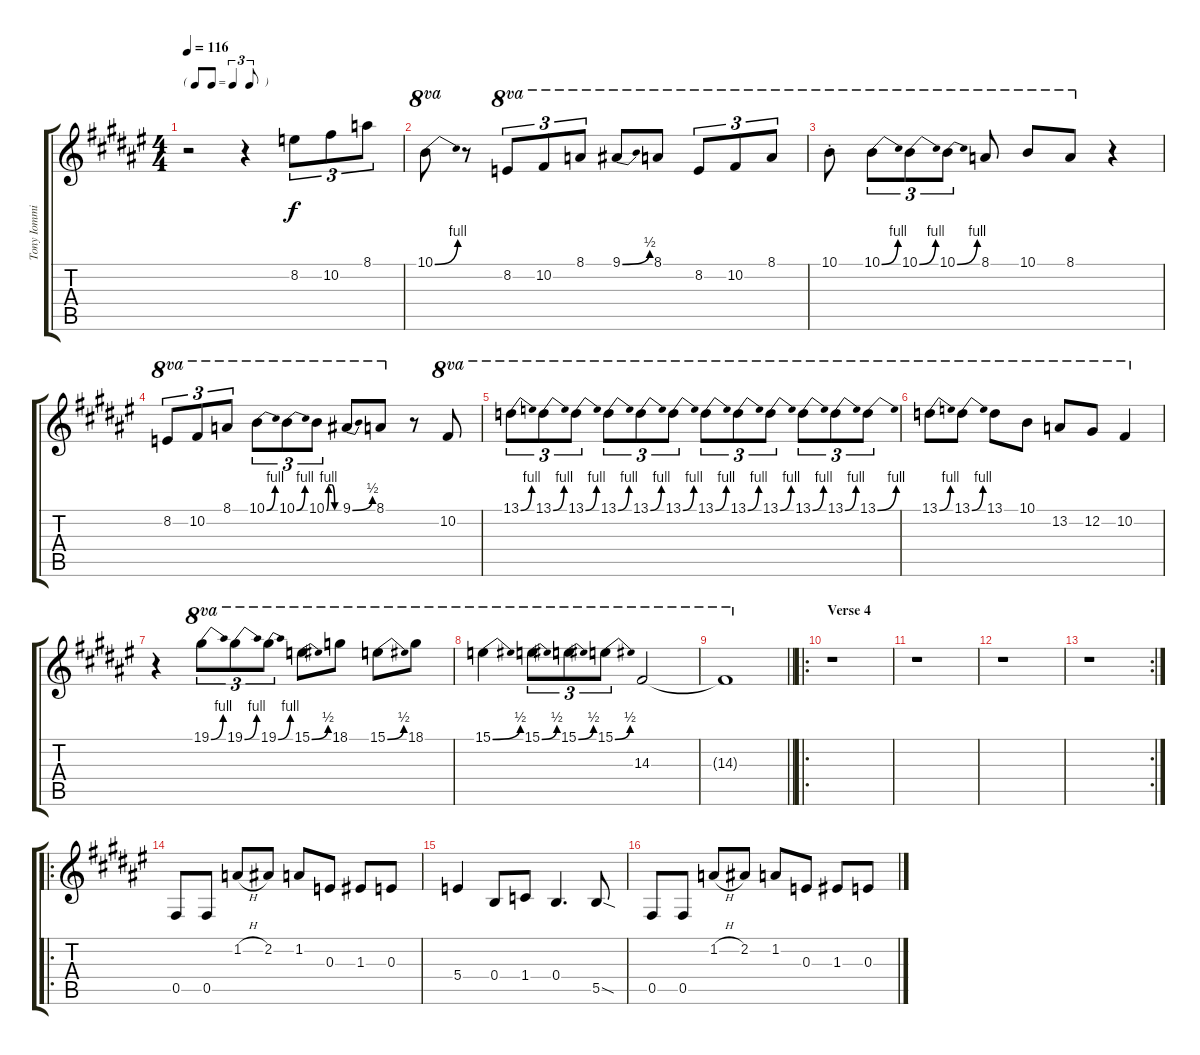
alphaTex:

\track ("Tony Iommi - Solo" "Tony Iommi") {instrument distortionguitar}
\staff {score tabs}
\tuning (Db4 Ab3 E3 B2 Gb2 Db2) {hide}
\ts (4 4)
\tf triplet8th
\tempo 116
\clef g2
\ks f#
r.2{dy f} r.4 8.2.8{tu (3 2)} 10.2.8{tu (3 2)} 8.1.8{tu (3 2)} |
10.1{be (bend 0 0 60 4)}.8{ot 8va} r.8 8.2.8{tu (3 2) ot 8va} 10.2.8{tu (3 2) ot 8va} 8.1.8{tu (3 2) ot 8va} 9.1{be (bend 0 0 60 2)}.8{ot 8va} 8.1.8{ot 8va} 8.2.8{tu (3 2) ot 8va} 10.2.8{tu (3 2) ot 8va} 8.1.8{tu (3 2) ot 8va} |
10.1{st}.8{ot 8va} 10.1{be (bend 0 0 60 4)}.8{tu (3 2) ot 8va} 10.1{be (bend 0 0 60 4)}.8{tu (3 2) ot 8va} 10.1{be (bend 0 0 60 4)}.8{tu (3 2) ot 8va} 8.1.8{ot 8va} 10.1.8{ot 8va} 8.1.8{ot 8va} r.4 |
8.2.8{tu (3 2) ot 8va} 10.2.8{tu (3 2) ot 8va} 8.1.8{tu (3 2) ot 8va} 10.1{be (bend 0 0 60 4)}.8{tu (3 2) ot 8va} 10.1{be (bend 0 0 60 4)}.8{tu (3 2) ot 8va} 10.1{be (custom 0 0 10 4 25 4 40 0 60 0)}.8{tu (3 2) ot 8va} 9.1{be (bend 0 0 60 2)}.8{ot 8va} 8.1.8{ot 8va} r.8 10.2.8{ot 8va} |
13.1{be (bend 0 0 60 4)}.8{tu (3 2) ot 8va} 13.1{be (bend 0 0 60 4)}.8{tu (3 2) ot 8va} 13.1{be (bend 0 0 60 4)}.8{tu (3 2) ot 8va} 13.1{be (bend 0 0 60 4)}.8{tu (3 2) ot 8va} 13.1{be (bend 0 0 60 4)}.8{tu (3 2) ot 8va} 13.1{be (bend 0 0 60 4)}.8{tu (3 2) ot 8va} 13.1{be (bend 0 0 60 4)}.8{tu (3 2) ot 8va} 13.1{be (bend 0 0 60 4)}.8{tu (3 2) ot 8va} 13.1{be (bend 0 0 60 4)}.8{tu (3 2) ot 8va} 13.1{be (bend 0 0 60 4)}.8{tu (3 2) ot 8va} 13.1{be (bend 0 0 60 4)}.8{tu (3 2) ot 8va} 13.1{be (bend 0 0 60 4)}.8{tu (3 2) ot 8va} |
13.1{be (bend 0 0 60 4)}.8{ot 8va} 13.1{be (bend 0 0 60 4)}.8{ot 8va} 13.1.8{ot 8va} 10.1.8{ot 8va} 13.2.8{ot 8va} 12.2.8{ot 8va} 10.2.4{ot 8va} |
r.4 19.1{be (bend 0 0 60 4)}.8{tu (3 2) ot 8va} 19.1{be (bend 0 0 60 4)}.8{tu (3 2) ot 8va} 19.1{be (bend 0 0 60 4)}.8{tu (3 2) ot 8va} 15.1{be (bend 0 0 60 2)}.8{ot 8va} 18.1.8{ot 8va} 15.1{be (bend 0 0 60 2)}.8{ot 8va} 18.1.8{ot 8va} |
15.1{be (bend 0 0 60 2)}.4{ot 8va} 15.1{be (bend 0 0 60 2)}.8{tu (3 2) ot 8va} 15.1{be (bend 0 0 60 2)}.8{tu (3 2) ot 8va} 15.1{be (bend 0 0 60 2)}.8{tu (3 2) ot 8va} 14.3.2{ot 8va} |
\barLineRight lightlight
14.3{t}.1{ot 8va} |
\ro
\section ("" "Verse 4")
r.1 |
r.1 |
r.1 |
\rc 2
r.1 |
\ro
0.5.8 0.5.8 1.2{h}.8 2.2.8 1.2.8 0.3.8 1.3.8 0.3.8 |
5.4.4 0.4.8 1.4.8 0.4.4{d} 5.5{sod}.8 |
0.5.8 0.5.8 1.2{h}.8 2.2.8 1.2.8 0.3.8 1.3.8 0.3.8
